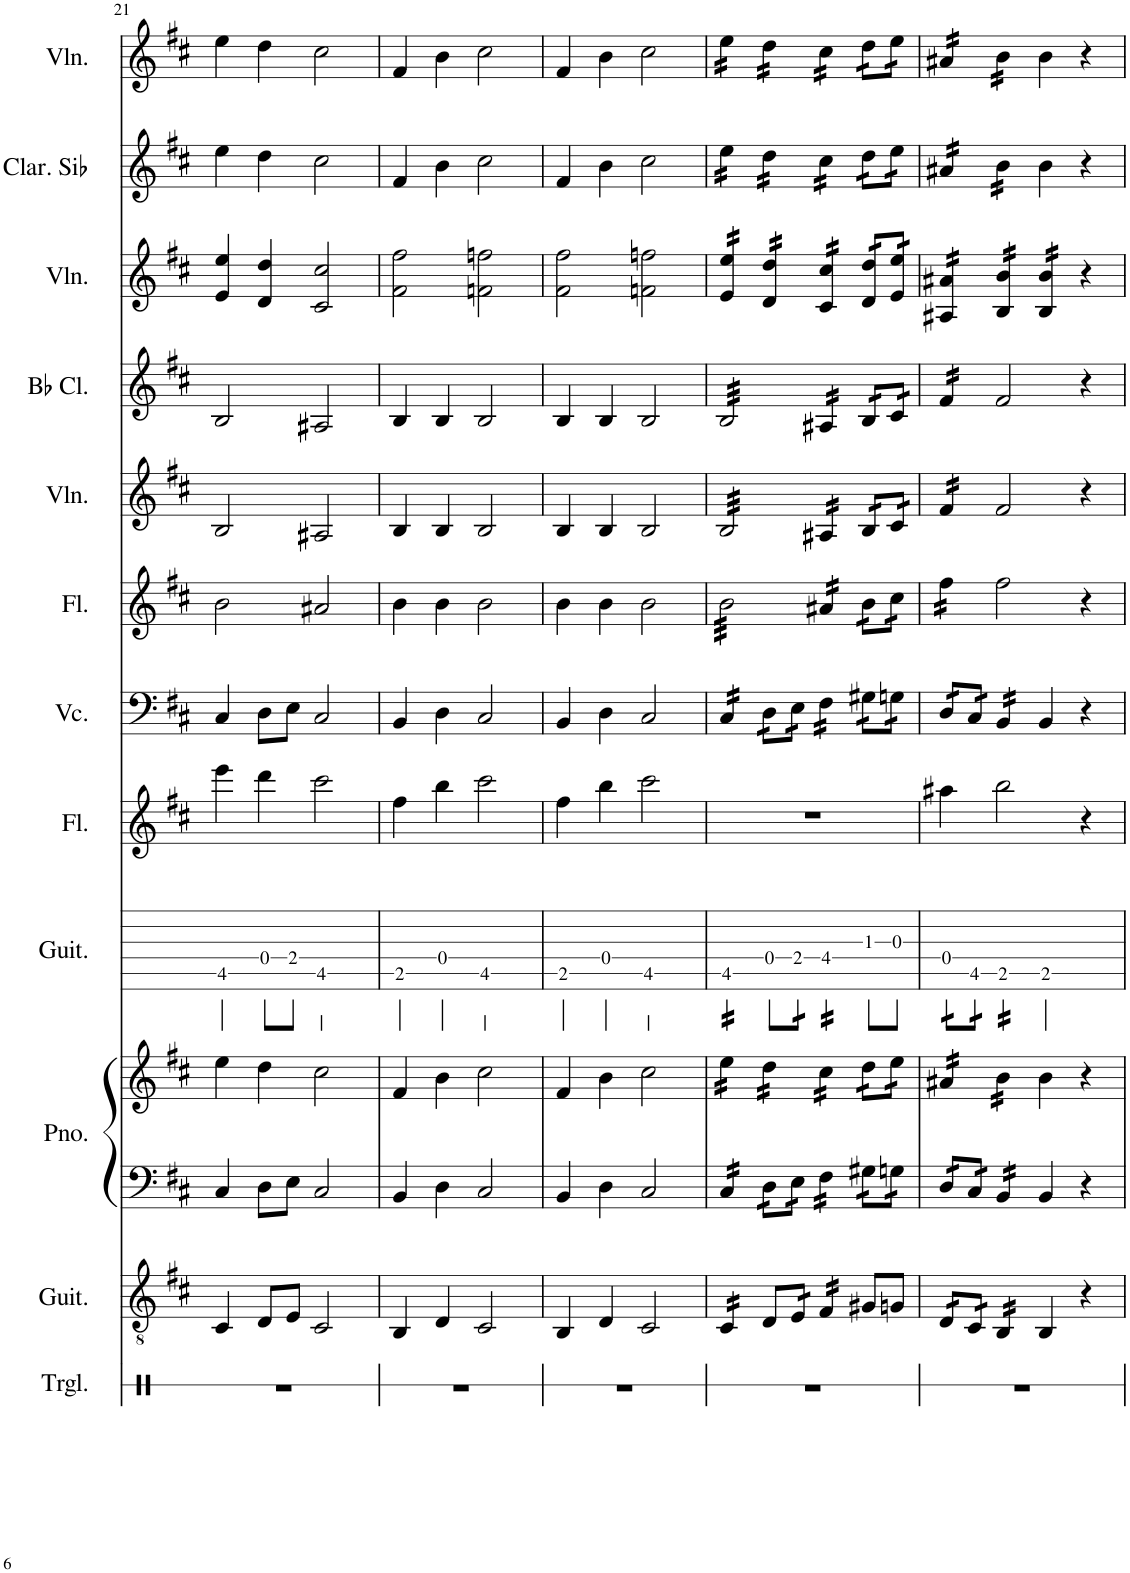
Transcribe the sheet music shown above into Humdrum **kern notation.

**kern	**kern	**kern	**kern	**kern	**kern	**kern	**kern	**kern	**kern	**kern	**kern	**kern
*part12	*part11	*part10	*part10	*part9	*part8	*part7	*part6	*part5	*part4	*part3	*part2	*part1
*staff13	*staff12	*staff11	*staff10	*staff9	*staff8	*staff7	*staff6	*staff5	*staff4	*staff3	*staff2	*staff1
*I"Triangle	*I"Acoustic Guitar	*I"Piano	*	*I"Acoustic Guitar	*I"Flöte	*I"Violoncello	*I"Flute	*I"Violin	*I"Bb Clarinet	*I"Violinen, Violin II	*I"Clarinette en Sib	*I"Violinen, Violin I
*I'Trgl.	*I'Guit.	*I'Pno.	*	*I'Guit.	*I'Fl.	*I'Vc.	*I'Fl.	*I'Vln.	*I'Bb Cl.	*I'Vln.	*I'Clar. Sib	*I'Vln.
!!LO:PB:g=z
*clefX	*clefGv2	*clefF4	*clefG2	*	*clefG2	*clefF4	*clefG2	*clefG2	*clefG2	*clefG2	*clefG2	*clefG2
*	*	*	*	*	*	*	*	*	*ITrd1c2	*	*ITrd1c2	*
*k[]	*k[f#c#]	*k[f#c#]	*k[f#c#]	*k[f#c#]	*k[f#c#]	*k[f#c#]	*k[f#c#]	*k[f#c#]	*k[f#c#]	*k[f#c#]	*k[f#c#]	*k[f#c#]
*M4/4	*M4/4	*M4/4	*M4/4	*M4/4	*M4/4	*M4/4	*M4/4	*M4/4	*M4/4	*M4/4	*M4/4	*M4/4
=21	=21	=21	=21	=21	=21	=21	=21	=21	=21	=21	=21	=21
1r	4C#/	4C#/	4ee\	4C#\	4eee\	4C#/	2b\	2B/	2B/	4e/ 4ee/	4ee\	4ee\
.	8D/L	8D\L	4dd\	8D\L	4ddd\	8D\L	.	.	.	4d/ 4dd/	4dd\	4dd\
.	8E/J	8E\J	.	8E\J	.	8E\J	.	.	.	.	.	.
.	2C#/	2C#/	2cc#\	2C#\	2ccc#\	2C#/	2a#X/	2A#X/	2A#X/	2c#/ 2cc#/	2cc#\	2cc#\
=22	=22	=22	=22	=22	=22	=22	=22	=22	=22	=22	=22	=22
1r	4BB/	4BB/	4f#/	4BB\	4ff#\	4BB/	4b\	4B/	4B/	2f#\ 2ff#\	4f#/	4f#/
.	4D/	4D\	4b\	4D\	4bb\	4D\	4b\	4B/	4B/	.	4b\	4b\
.	2C#/	2C#/	2cc#\	2C#\	2ccc#\	2C#/	2b\	2B/	2B/	2fn\ 2ffn\	2cc#\	2cc#\
=23	=23	=23	=23	=23	=23	=23	=23	=23	=23	=23	=23	=23
1r	4BB/	4BB/	4f#/	4BB\	4ff#\	4BB/	4b\	4B/	4B/	2f#\ 2ff#\	4f#/	4f#/
.	4D/	4D\	4b\	4D\	4bb\	4D\	4b\	4B/	4B/	.	4b\	4b\
.	2C#/	2C#/	2cc#\	2C#\	2ccc#\	2C#/	2b\	2B/	2B/	2fn\ 2ffn\	2cc#\	2cc#\
=24	=24	=24	=24	=24	=24	=24	=24	=24	=24	=24	=24	=24
*	*tremolo	*	*	*	*	*	*	*	*	*	*	*
*	*	*tremolo	*	*	*	*	*	*	*	*	*	*
*	*	*	*tremolo	*	*	*	*	*	*	*	*	*
*	*	*	*	*tremolo	*	*	*	*	*	*	*	*
*	*	*	*	*	*	*tremolo	*	*	*	*	*	*
*	*	*	*	*	*	*	*tremolo	*	*	*	*	*
*	*	*	*	*	*	*	*	*tremolo	*	*	*	*
*	*	*	*	*	*	*	*	*	*tremolo	*	*	*
*	*	*	*	*	*	*	*	*	*	*tremolo	*	*
*	*	*	*	*	*	*	*	*	*	*	*tremolo	*
*	*	*	*	*	*	*	*	*	*	*	*	*tremolo
1r	16C#/LL	16C#/LL	16ee\LL	16C#\LL	1r	16C#/LL	32b\LLL	32B/LLL	32B/LLL	16e/ 16ee/LL	16ee\LL	16ee\LL
.	.	.	.	.	.	.	32b\	32B/	32B/	.	.	.
.	16C#/	16C#/	16ee\	16C#\	.	16C#/	32b\	32B/	32B/	16e/ 16ee/	16ee\	16ee\
.	.	.	.	.	.	.	32b\	32B/	32B/	.	.	.
.	16C#/	16C#/	16ee\	16C#\	.	16C#/	32b\	32B/	32B/	16e/ 16ee/	16ee\	16ee\
.	.	.	.	.	.	.	32b\	32B/	32B/	.	.	.
.	16C#/JJ	16C#/JJ	16ee\JJ	16C#\JJ	.	16C#/JJ	32b\	32B/	32B/	16e/ 16ee/JJ	16ee\JJ	16ee\JJ
*	*	*	*	*Xtremolo	*	*	*	*	*	*	*	*
*	*Xtremolo	*	*	*	*	*	*	*	*	*	*	*
.	.	.	.	.	.	.	32b\	32B/	32B/	.	.	.
.	8D/L	16D\LL	16dd\LL	8D\L	.	16D\LL	32b\	32B/	32B/	16d/ 16dd/LL	16dd\LL	16dd\LL
.	.	.	.	.	.	.	32b\	32B/	32B/	.	.	.
.	.	16D\	16dd\	.	.	16D\	32b\	32B/	32B/	16d/ 16dd/	16dd\	16dd\
.	.	.	.	.	.	.	32b\	32B/	32B/	.	.	.
*	*tremolo	*	*	*	*	*	*	*	*	*	*	*
*	*	*	*	*tremolo	*	*	*	*	*	*	*	*
.	16E/	16E\	16dd\	16E\	.	16E\	32b\	32B/	32B/	16d/ 16dd/	16dd\	16dd\
.	.	.	.	.	.	.	32b\	32B/	32B/	.	.	.
.	16E/JJ	16E\JJ	16dd\JJ	16E\JJ	.	16E\JJ	32b\	32B/	32B/	16d/ 16dd/JJ	16dd\JJ	16dd\JJ
.	.	.	.	.	.	.	32b\JJJ	32B/JJJ	32B/JJJ	.	.	.
.	16F#/LL	16F#\LL	16cc#\LL	16F#\LL	.	16F#\LL	16a#X/LL	16A#X/LL	16A#X/LL	16c#/ 16cc#/LL	16cc#\LL	16cc#\LL
.	16F#/	16F#\	16cc#\	16F#\	.	16F#\	16a#X/	16A#X/	16A#X/	16c#/ 16cc#/	16cc#\	16cc#\
.	16F#/	16F#\	16cc#\	16F#\	.	16F#\	16a#X/	16A#X/	16A#X/	16c#/ 16cc#/	16cc#\	16cc#\
.	16F#/JJ	16F#\JJ	16cc#\JJ	16F#\JJ	.	16F#\JJ	16a#X/JJ	16A#X/JJ	16A#X/JJ	16c#/ 16cc#/JJ	16cc#\JJ	16cc#\JJ
*	*	*	*	*Xtremolo	*	*	*	*	*	*	*	*
*	*Xtremolo	*	*	*	*	*	*	*	*	*	*	*
.	8G#X/L	16G#X\LL	16dd\LL	8G#X\L	.	16G#X\LL	16b\LL	16B/LL	16B/LL	16d/ 16dd/LL	16dd\LL	16dd\LL
.	.	16G#X\	16dd\	.	.	16G#X\	16b\	16B/	16B/	16d/ 16dd/	16dd\	16dd\
.	8Gn/J	16Gn\	16ee\	8Gn\J	.	16Gn\	16cc#\	16c#/	16c#/	16e/ 16ee/	16ee\	16ee\
.	.	16Gn\JJ	16ee\JJ	.	.	16Gn\JJ	16cc#\JJ	16c#/JJ	16c#/JJ	16e/ 16ee/JJ	16ee\JJ	16ee\JJ
=25	=25	=25	=25	=25	=25	=25	=25	=25	=25	=25	=25	=25
*	*tremolo	*	*	*	*	*	*	*	*	*	*	*
*	*	*	*	*tremolo	*	*	*	*	*	*	*	*
1r	16D/LL	16D/LL	16a#X/LL	16D\LL	4aa#X\	16D/LL	16ff#\LL	16f#/LL	16f#/LL	16A#X/ 16a#X/LL	16a#X/LL	16a#X/LL
.	16D/	16D/	16a#X/	16D\	.	16D/	16ff#\	16f#/	16f#/	16A#X/ 16a#X/	16a#X/	16a#X/
.	16C#/	16C#/	16a#X/	16C#\	.	16C#/	16ff#\	16f#/	16f#/	16A#X/ 16a#X/	16a#X/	16a#X/
.	16C#/JJ	16C#/JJ	16a#X/JJ	16C#\JJ	.	16C#/JJ	16ff#\JJ	16f#/JJ	16f#/JJ	16A#X/ 16a#X/JJ	16a#X/JJ	16a#X/JJ
*	*	*	*	*	*	*	*	*	*Xtremolo	*	*	*
*	*	*	*	*	*	*	*	*Xtremolo	*	*	*	*
*	*	*	*	*	*	*	*Xtremolo	*	*	*	*	*
.	16BB/LL	16BB/LL	16b\LL	16BB\LL	2bb\	16BB/LL	2ff#\	2f#/	2f#/	16B/ 16b/LL	16b\LL	16b\LL
.	16BB/	16BB/	16b\	16BB\	.	16BB/	.	.	.	16B/ 16b/	16b\	16b\
.	16BB/	16BB/	16b\	16BB\	.	16BB/	.	.	.	16B/ 16b/	16b\	16b\
.	16BB/JJ	16BB/JJ	16b\JJ	16BB\JJ	.	16BB/JJ	.	.	.	16B/ 16b/JJ	16b\JJ	16b\JJ
*	*	*	*	*	*	*	*	*	*	*	*	*Xtremolo
*	*	*	*	*	*	*	*	*	*	*	*Xtremolo	*
*	*	*	*	*	*	*Xtremolo	*	*	*	*	*	*
*	*	*	*	*Xtremolo	*	*	*	*	*	*	*	*
*	*	*	*Xtremolo	*	*	*	*	*	*	*	*	*
*	*	*Xtremolo	*	*	*	*	*	*	*	*	*	*
*	*Xtremolo	*	*	*	*	*	*	*	*	*	*	*
.	4BB/	4BB/	4b\	4BB\	.	4BB/	.	.	.	16B/ 16b/LL	4b\	4b\
.	.	.	.	.	.	.	.	.	.	16B/ 16b/	.	.
.	.	.	.	.	.	.	.	.	.	16B/ 16b/	.	.
.	.	.	.	.	.	.	.	.	.	16B/ 16b/JJ	.	.
*	*	*	*	*	*	*	*	*	*	*Xtremolo	*	*
.	4r	4r	4r	4r	4r	4r	4r	4r	4r	4r	4r	4r
=	=	=	=	=	=	=	=	=	=	=	=	=
*-	*-	*-	*-	*-	*-	*-	*-	*-	*-	*-	*-	*-
